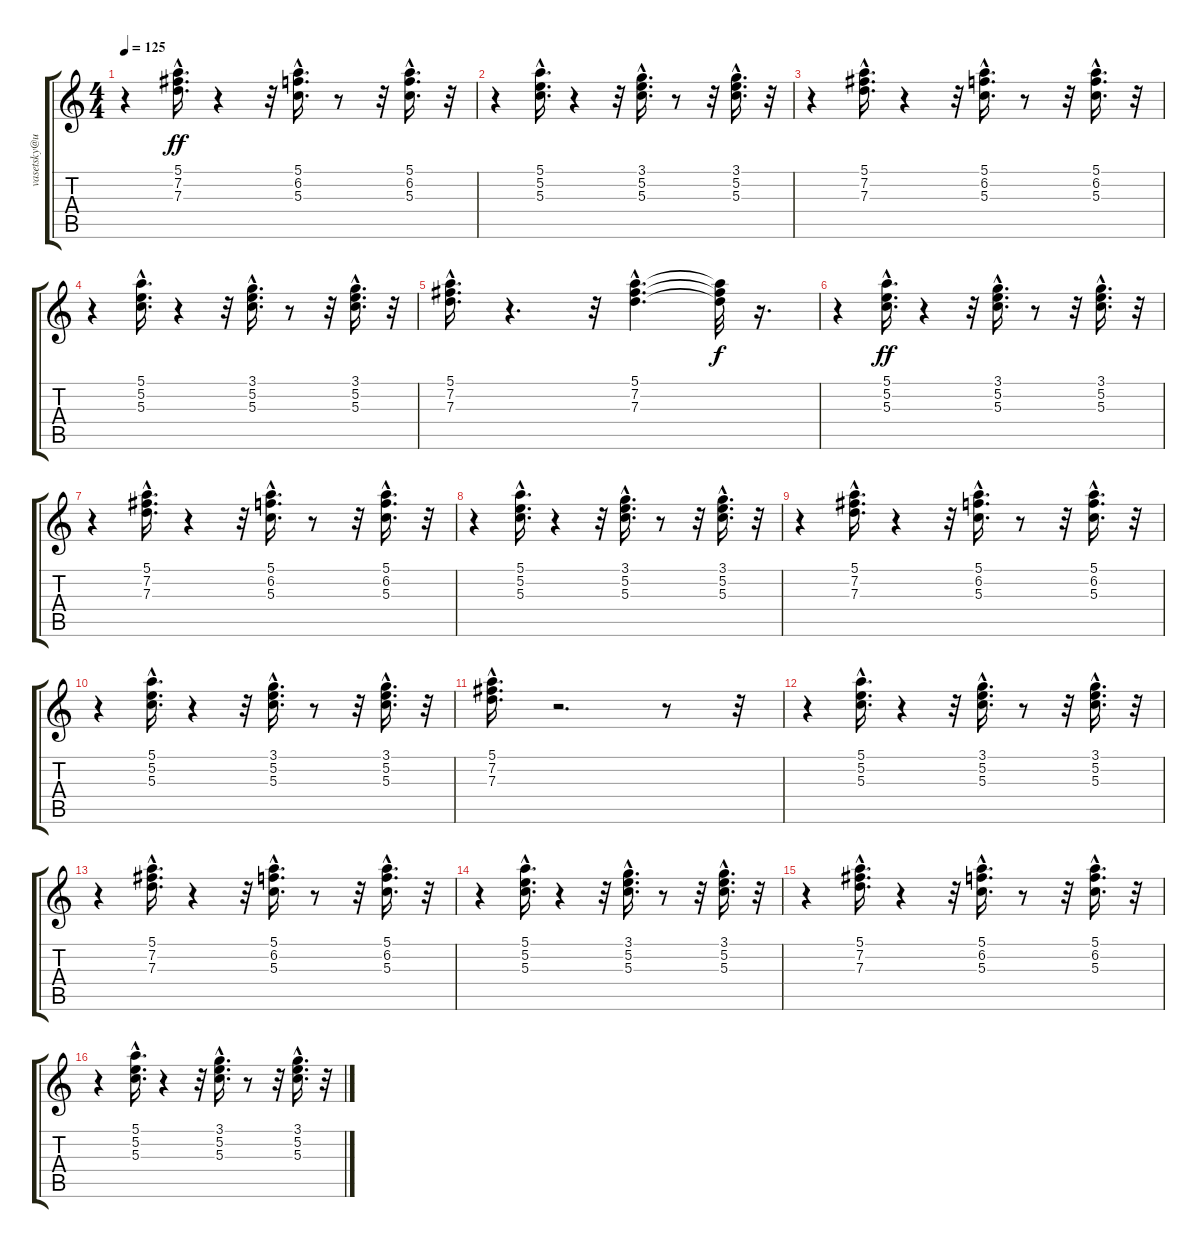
\track ("" "vasetsky@u") {instrument electricguitarclean}
\staff {score tabs}
\tuning (E4 B3 G3 D3 A2 E2) {hide}
\ts (4 4)
\tempo 125
\clef g2
\ks c
r.4{dy ff} (5.1{hac} 7.2{hac} 7.3{hac}).16{d} r.4 r.32 (5.1{hac} 6.2{hac} 5.3{hac}).16{d} r.8 r.32 (5.1{hac} 6.2{hac} 5.3{hac}).16{d} r.32 |
r.4 (5.1{hac} 5.2{hac} 5.3{hac}).16{d} r.4 r.32 (3.1{hac} 5.2{hac} 5.3{hac}).16{d} r.8 r.32 (3.1{hac} 5.2{hac} 5.3{hac}).16{d} r.32 |
r.4 (5.1{hac} 7.2{hac} 7.3{hac}).16{d} r.4 r.32 (5.1{hac} 6.2{hac} 5.3{hac}).16{d} r.8 r.32 (5.1{hac} 6.2{hac} 5.3{hac}).16{d} r.32 |
r.4 (5.1{hac} 5.2{hac} 5.3{hac}).16{d} r.4 r.32 (3.1{hac} 5.2{hac} 5.3{hac}).16{d} r.8 r.32 (3.1{hac} 5.2{hac} 5.3{hac}).16{d} r.32 |
(5.1{hac} 7.2{hac} 7.3{hac}).16{d} r.4{d} r.32 (5.1{hac} 7.2{hac} 7.3{hac}).4{d} (5.1{t} 7.2{t} 7.3{t}).32{dy f} r.16{d} |
r.4 (5.1{hac} 5.2{hac} 5.3{hac}).16{d dy ff} r.4 r.32 (3.1{hac} 5.2{hac} 5.3{hac}).16{d} r.8 r.32 (3.1{hac} 5.2{hac} 5.3{hac}).16{d} r.32 |
r.4 (5.1{hac} 7.2{hac} 7.3{hac}).16{d} r.4 r.32 (5.1{hac} 6.2{hac} 5.3{hac}).16{d} r.8 r.32 (5.1{hac} 6.2{hac} 5.3{hac}).16{d} r.32 |
r.4 (5.1{hac} 5.2{hac} 5.3{hac}).16{d} r.4 r.32 (3.1{hac} 5.2{hac} 5.3{hac}).16{d} r.8 r.32 (3.1{hac} 5.2{hac} 5.3{hac}).16{d} r.32 |
r.4 (5.1{hac} 7.2{hac} 7.3{hac}).16{d} r.4 r.32 (5.1{hac} 6.2{hac} 5.3{hac}).16{d} r.8 r.32 (5.1{hac} 6.2{hac} 5.3{hac}).16{d} r.32 |
r.4 (5.1{hac} 5.2{hac} 5.3{hac}).16{d} r.4 r.32 (3.1{hac} 5.2{hac} 5.3{hac}).16{d} r.8 r.32 (3.1{hac} 5.2{hac} 5.3{hac}).16{d} r.32 |
(5.1{hac} 7.2{hac} 7.3{hac}).16{d} r.2{d} r.8 r.32 |
r.4 (5.1{hac} 5.2{hac} 5.3{hac}).16{d} r.4 r.32 (3.1{hac} 5.2{hac} 5.3{hac}).16{d} r.8 r.32 (3.1{hac} 5.2{hac} 5.3{hac}).16{d} r.32 |
r.4 (5.1{hac} 7.2{hac} 7.3{hac}).16{d} r.4 r.32 (5.1{hac} 6.2{hac} 5.3{hac}).16{d} r.8 r.32 (5.1{hac} 6.2{hac} 5.3{hac}).16{d} r.32 |
r.4 (5.1{hac} 5.2{hac} 5.3{hac}).16{d} r.4 r.32 (3.1{hac} 5.2{hac} 5.3{hac}).16{d} r.8 r.32 (3.1{hac} 5.2{hac} 5.3{hac}).16{d} r.32 |
r.4 (5.1{hac} 7.2{hac} 7.3{hac}).16{d} r.4 r.32 (5.1{hac} 6.2{hac} 5.3{hac}).16{d} r.8 r.32 (5.1{hac} 6.2{hac} 5.3{hac}).16{d} r.32 |
r.4 (5.1{hac} 5.2{hac} 5.3{hac}).16{d} r.4 r.32 (3.1{hac} 5.2{hac} 5.3{hac}).16{d} r.8 r.32 (3.1{hac} 5.2{hac} 5.3{hac}).16{d} r.32
